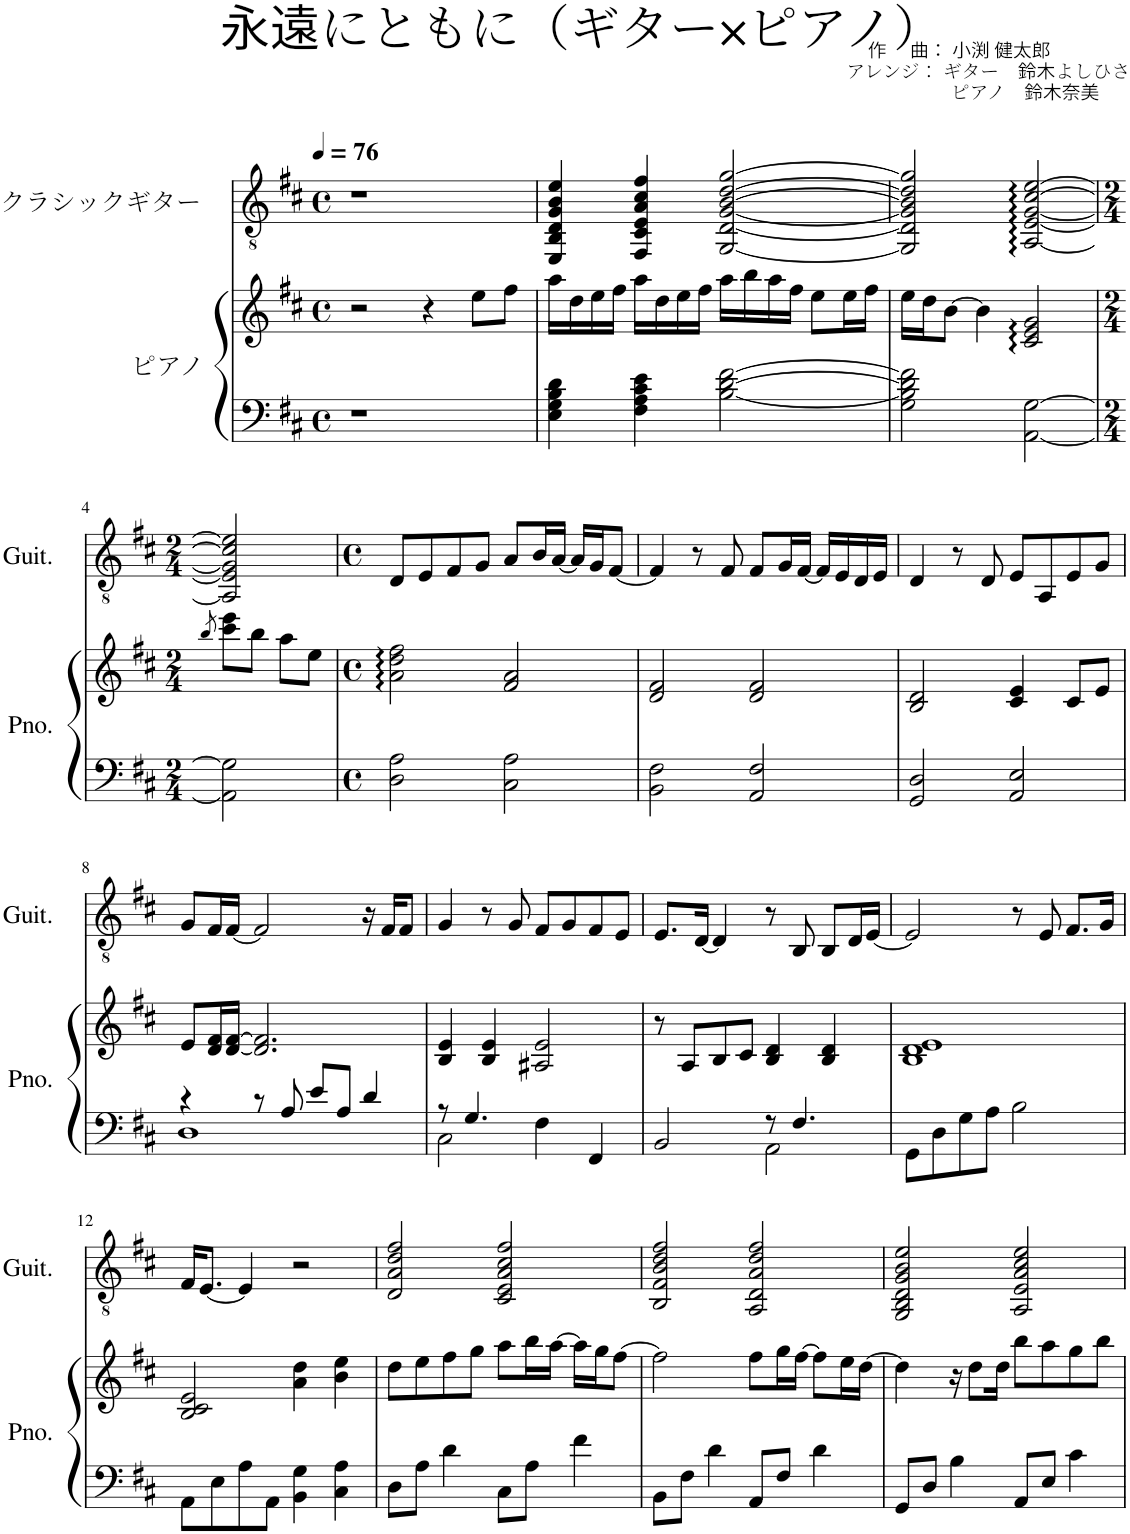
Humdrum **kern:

**kern	**kern	**kern
*part2	*part2	*part1
*staff3	*staff2	*staff1
*I"ピアノ	*	*I"クラシックギター
*clefF4	*clefG2	*clefGv2
*k[f#c#]	*k[f#c#]	*k[f#c#]
*M4/4	*M4/4	*M4/4
*met(c)	*met(c)	*met(c)
*MM76	*MM76	*MM76
=1	=1	=1
1r	2r	1r
.	4r	.
.	8ee\L	.
.	8ff#\J	.
=2	=2	=2
4E\ 4G\ 4B\ 4d\	16aa\LL	4EE/ 4BB/ 4D/ 4G/ 4B/ 4e/
.	16dd\	.
.	16ee\	.
.	16ff#\JJ	.
4F#\ 4A\ 4c#\ 4e\	16aa\LL	4FF#/ 4C#/ 4E/ 4A/ 4c#/ 4f#/
.	16dd\	.
.	16ee\	.
.	16ff#\JJ	.
[2B\ [2d\ [2f#\	16aa\LL	[2GG/ [2D/ [2G/ [2B/ [2d/ [2g/
.	16bb\	.
.	16aa\	.
.	16ff#\JJ	.
.	8ee\L	.
.	16ee\L	.
.	16ff#\JJ	.
=3	=3	=3
2G\ 2B\] 2d\] 2f#\]	16ee\LL	2GG/] 2D/] 2G/] 2B/] 2d/] 2g/]
.	16dd\J	.
.	[8b\J	.
.	4b\]	.
[2AA\ [2G\	2c#/ 2e/ 2g/	[2AA/ [2E/ [2G/ [2c#/ [2e/
!!LO:LB:g=z
=4	=4	=4
*M2/4	*M2/4	*M2/4
.	8qbb/	.
2AA\] 2G\]	8ccc#\ 8eee\L	2AA/] 2E/] 2G/] 2c#/] 2e/]
.	8bb\J	.
.	8aa\L	.
.	8ee\J	.
=5	=5	=5
*M4/4	*M4/4	*M4/4
*met(c)	*met(c)	*met(c)
2D\ 2A\	2a\ 2dd\ 2ff#\	8D/L
.	.	8E/
.	.	8F#/
.	.	8G/J
2C#\ 2A\	2f#/ 2a/	8A/L
.	.	16B/L
.	.	[16A/JJ
.	.	16A/LL]
.	.	16G/J
.	.	[8F#/J
=6	=6	=6
2BB\ 2F#\	2d/ 2f#/	4F#/]
.	.	8r
.	.	8F#/
2AA/ 2F#/	2d/ 2f#/	8F#/L
.	.	16G/L
.	.	[16F#/JJ
.	.	16F#/LL]
.	.	16E/
.	.	16D/
.	.	16E/JJ
=7	=7	=7
2GG/ 2D/	2B/ 2d/	4D/
.	.	8r
.	.	8D/
2AA/ 2E/	4c#/ 4e/	8E/L
.	.	8AA/
.	8c#/L	8E/
.	8e/J	8G/J
!!LO:LB:g=z
=8	=8	=8
*^	*	*
4r	1D	8e/L	8G/L
.	.	16d/ 16f#/L	16F#/L
.	.	[16d/ [16f#/JJ	[16F#/JJ
8r	.	2.d/] 2.f#/]	2F#/]
8A/	.	.	.
8e/L	.	.	.
8A/J	.	.	.
4d/	.	.	16r
.	.	.	16F#/KL
.	.	.	8F#/J
=9	=9	=9	=9
8r	2C#\	4B/ 4e/	4G/
4.G/	.	.	.
.	.	4B/ 4e/	8r
.	.	.	8G/
4F#\	2ryy	2A#X/ 2e/	8F#/L
.	.	.	8G/
4FF#/	.	.	8F#/
.	.	.	8E/J
=10	=10	=10	=10
2BB/	2ryy	8r	8.E/L
.	.	8A/L	.
.	.	.	[16D/Jk
.	.	8B/	4D/]
.	.	8c#/J	.
8r	2AA\	4B/ 4d/	8r
4.F#/	.	.	8BB/
.	.	4B/ 4d/	8BB/L
.	.	.	16D/L
.	.	.	[16E/JJ
*v	*v	*	*
=11	=11	=11
8GG\L	1B 1d 1e	2E/]
8D\	.	.
8G\	.	.
8A\J	.	.
2B\	.	8r
.	.	8E/
.	.	8.F#/L
.	.	16G/Jk
!!LO:LB:g=z
=12	=12	=12
8AA\L	2B/ 2c#/ 2e/	16F#/KL
.	.	[8.E/J
8E\	.	.
8A\	.	4E/]
8AA\J	.	.
4BB\ 4G\	4a\ 4dd\	2r
4C#\ 4A\	4b\ 4ee\	.
=13	=13	=13
8D\L	8dd\L	2D/ 2A/ 2d/ 2f#/
8A\J	8ee\	.
4d\	8ff#\	.
.	8gg\J	.
8C#\L	8aa\L	2C#/ 2E/ 2A/ 2c#/ 2f#/
8A\J	16bb\L	.
.	[16aa\JJ	.
4f#\	16aa\LL]	.
.	16gg\J	.
.	[8ff#\J	.
=14	=14	=14
8BB\L	2ff#\]	2BB/ 2F#/ 2B/ 2d/ 2f#/
8F#\J	.	.
4d\	.	.
8AA/L	8ff#\L	2AA/ 2D/ 2A/ 2d/ 2f#/
8F#/J	16gg\L	.
.	[16ff#\JJ	.
4d\	8ff#\L]	.
.	16ee\L	.
.	[16dd\JJ	.
=15	=15	=15
8GG/L	4dd\]	2GG/ 2BB/ 2D/ 2G/ 2B/ 2e/
8D/J	.	.
4B\	16r	.
.	8dd\L	.
.	16dd\Jk	.
8AA/L	8bb\L	2AA/ 2E/ 2A/ 2c#/ 2e/
8E/J	8aa\	.
4c#\	8gg\	.
.	8bb\J	.
=	=	=
*-	*-	*-
